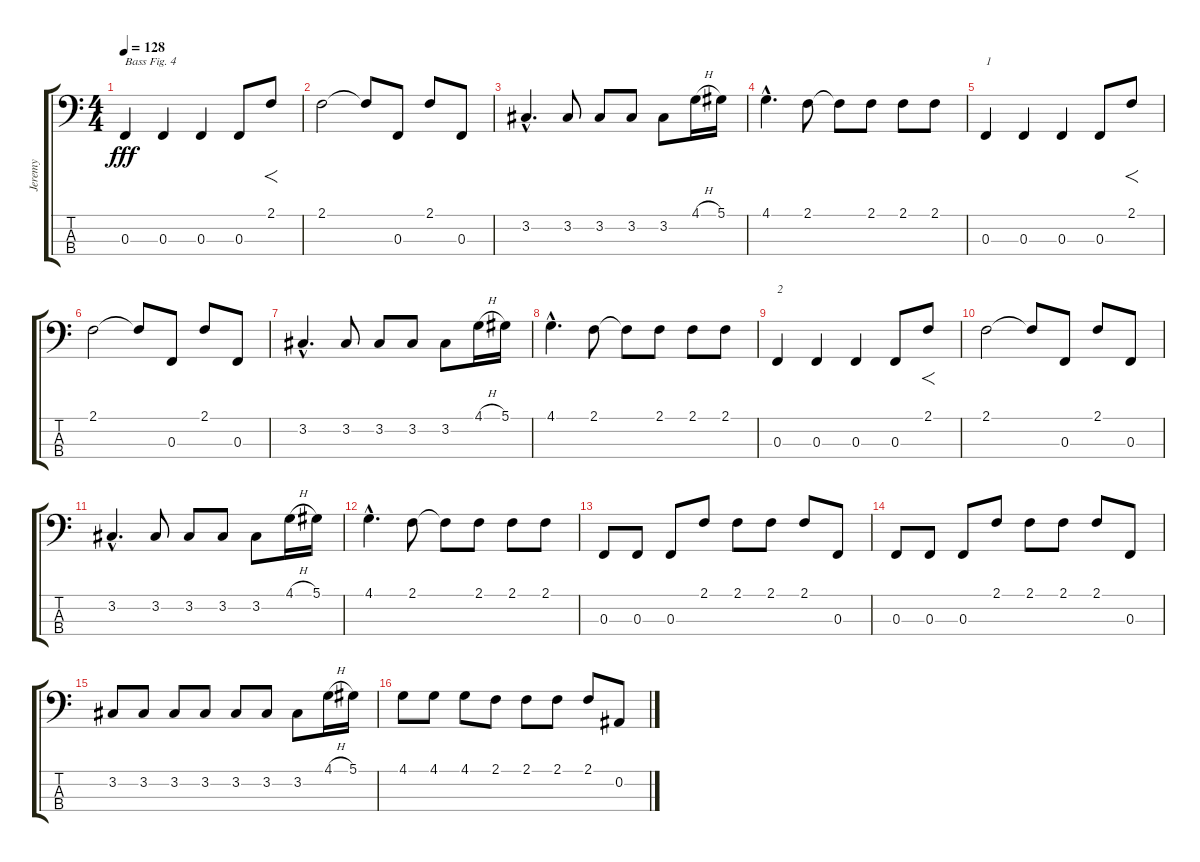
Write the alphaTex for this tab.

\track ("Jeremy" "Jeremy") {instrument electricbassfinger}
\staff {score tabs}
\tuning (Eb2 Bb1 F1 C1) {hide}
\ts (4 4)
\tempo 128
\clef f4
\ks c
0.3.4{txt "Bass Fig. 4" dy fff} 0.3.4 0.3.4 0.3.8 2.1.8{f} |
2.1.2 2.1{t}.8 0.3.8 2.1.8 0.3.8 |
3.2{hac}.4{d} 3.2.8 3.2.8 3.2.8 3.2.8 4.1{h}.16 5.1.16 |
4.1{hac}.4{d} 2.1.8 2.1{t}.8 2.1.8 2.1.8 2.1.8 |
0.3.4{txt "1"} 0.3.4 0.3.4 0.3.8 2.1.8{f} |
2.1.2 2.1{t}.8 0.3.8 2.1.8 0.3.8 |
3.2{hac}.4{d} 3.2.8 3.2.8 3.2.8 3.2.8 4.1{h}.16 5.1.16 |
4.1{hac}.4{d} 2.1.8 2.1{t}.8 2.1.8 2.1.8 2.1.8 |
0.3.4{txt "2"} 0.3.4 0.3.4 0.3.8 2.1.8{f} |
2.1.2 2.1{t}.8 0.3.8 2.1.8 0.3.8 |
3.2{hac}.4{d} 3.2.8 3.2.8 3.2.8 3.2.8 4.1{h}.16 5.1.16 |
4.1{hac}.4{d} 2.1.8 2.1{t}.8 2.1.8 2.1.8 2.1.8 |
0.3.8 0.3.8 0.3.8 2.1.8 2.1.8 2.1.8 2.1.8 0.3.8 |
0.3.8 0.3.8 0.3.8 2.1.8 2.1.8 2.1.8 2.1.8 0.3.8 |
3.2.8 3.2.8 3.2.8 3.2.8 3.2.8 3.2.8 3.2.8 4.1{h}.16 5.1.16 |
4.1.8 4.1.8 4.1.8 2.1.8 2.1.8 2.1.8 2.1.8 0.2.8
